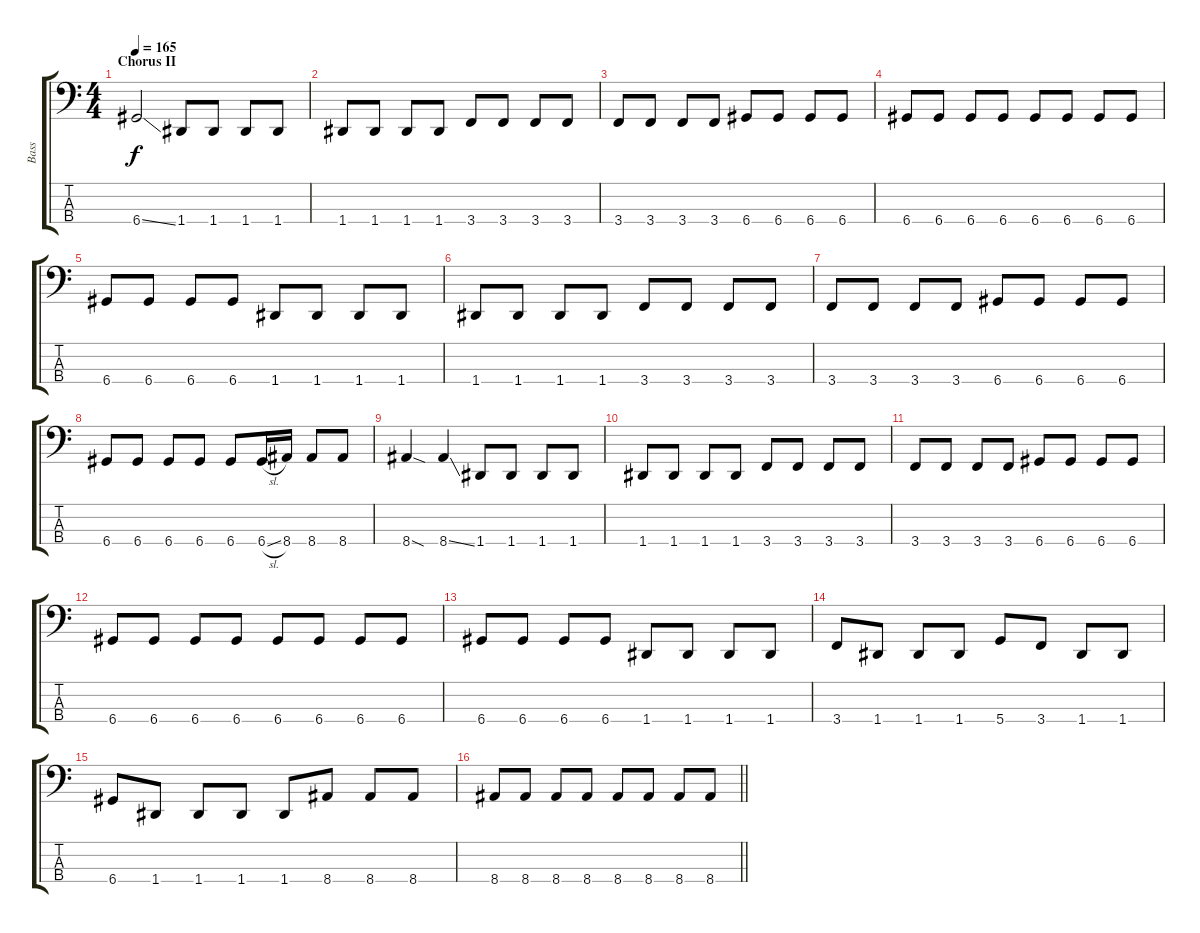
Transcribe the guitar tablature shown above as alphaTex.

\track ("Bass" "Bass") {instrument electricbassfinger}
\staff {score tabs}
\tuning (G2 D2 A1 D1) {hide}
\ts (4 4)
\section ("" "Chorus II")
\tempo 165
\clef f4
\ks c
6.4{ss}.2{dy f} 1.4.8 1.4.8 1.4.8 1.4.8 |
1.4.8 1.4.8 1.4.8 1.4.8 3.4.8 3.4.8 3.4.8 3.4.8 |
3.4.8 3.4.8 3.4.8 3.4.8 6.4.8 6.4.8 6.4.8 6.4.8 |
6.4.8 6.4.8 6.4.8 6.4.8 6.4.8 6.4.8 6.4.8 6.4.8 |
6.4.8 6.4.8 6.4.8 6.4.8 1.4.8 1.4.8 1.4.8 1.4.8 |
1.4.8 1.4.8 1.4.8 1.4.8 3.4.8 3.4.8 3.4.8 3.4.8 |
3.4.8 3.4.8 3.4.8 3.4.8 6.4.8 6.4.8 6.4.8 6.4.8 |
6.4.8 6.4.8 6.4.8 6.4.8 6.4.8 6.4{sl}.16 8.4.16 8.4.8 8.4.8 |
8.4{sod}.4 8.4{ss}.4 1.4.8 1.4.8 1.4.8 1.4.8 |
1.4.8 1.4.8 1.4.8 1.4.8 3.4.8 3.4.8 3.4.8 3.4.8 |
3.4.8 3.4.8 3.4.8 3.4.8 6.4.8 6.4.8 6.4.8 6.4.8 |
6.4.8 6.4.8 6.4.8 6.4.8 6.4.8 6.4.8 6.4.8 6.4.8 |
6.4.8 6.4.8 6.4.8 6.4.8 1.4.8{volume 12} 1.4.8 1.4.8 1.4.8 |
3.4.8 1.4.8 1.4.8 1.4.8 5.4.8 3.4.8 1.4.8 1.4.8 |
6.4.8 1.4.8 1.4.8 1.4.8 1.4.8 8.4.8 8.4.8 8.4.8 |
\barLineRight lightlight
8.4.8 8.4.8 8.4.8 8.4.8 8.4.8 8.4.8 8.4.8 8.4.8
